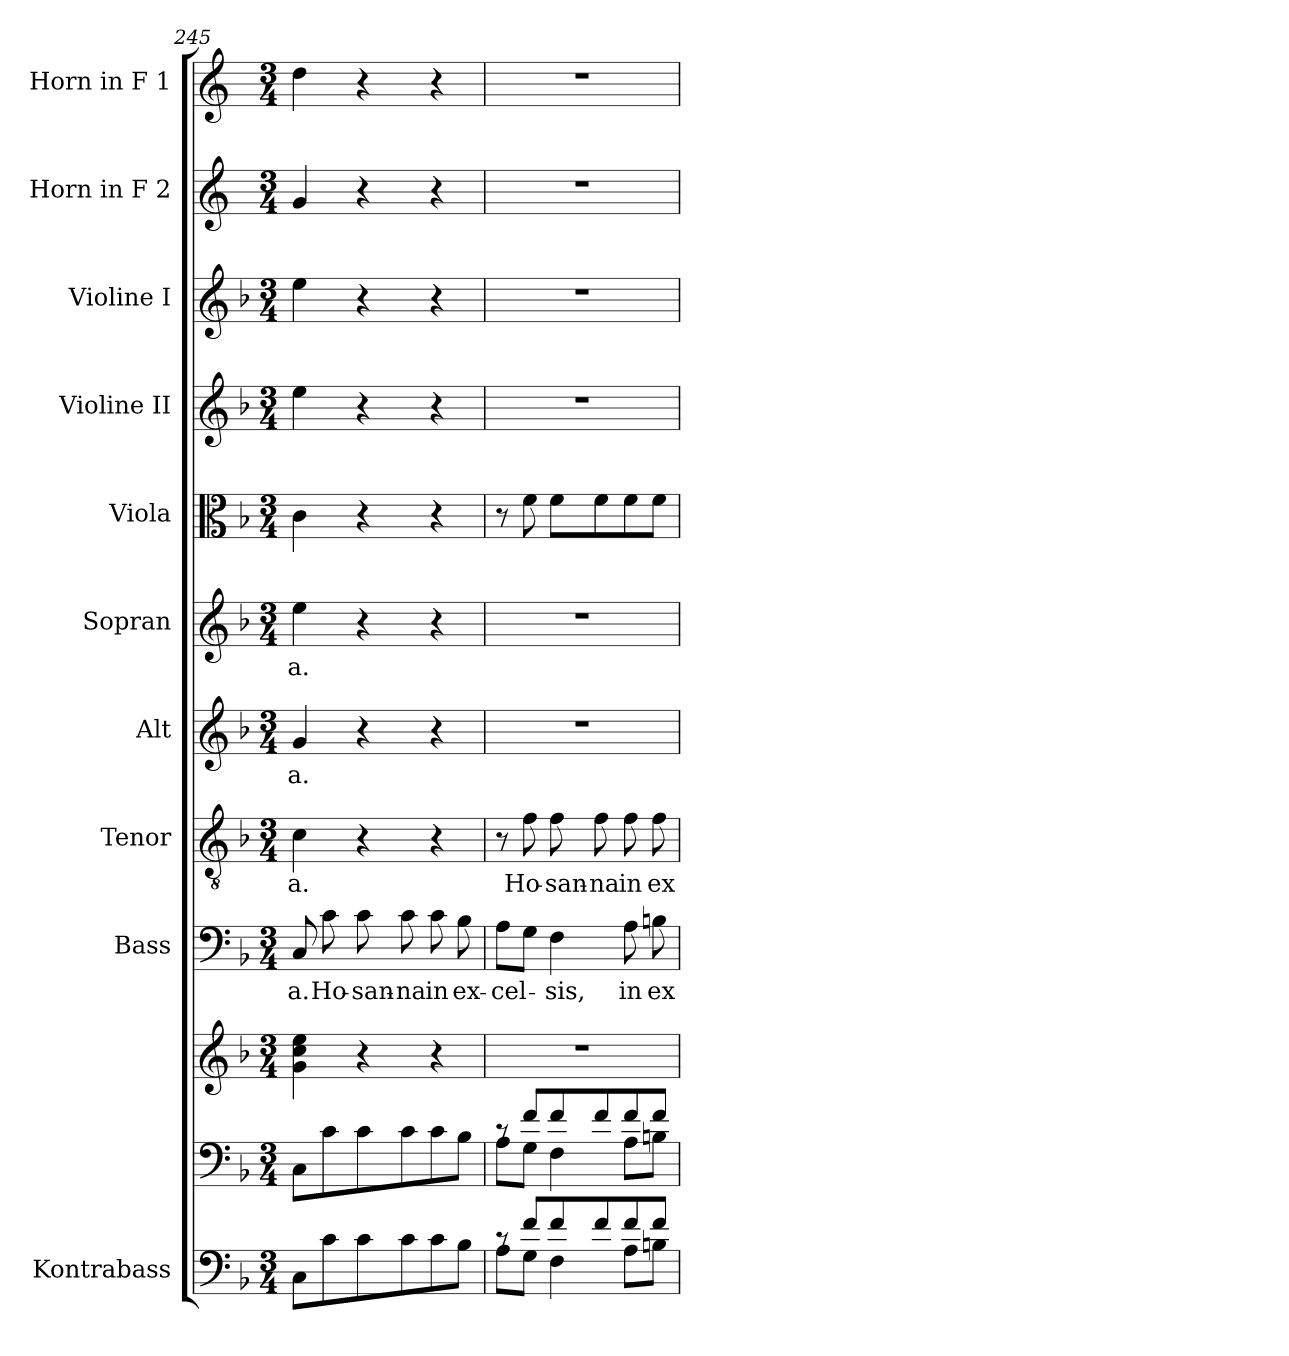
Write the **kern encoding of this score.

**kern	**kern	**kern	**kern	**text	**kern	**text	**kern	**text	**kern	**text	**kern	**kern	**kern	**kern	**kern
*part11	*part10	*part10	*part9	*part9	*part8	*part8	*part7	*part7	*part6	*part6	*part5	*part4	*part3	*part2	*part1
*staff12	*staff11	*staff10	*staff9	*staff9	*staff8	*staff8	*staff7	*staff7	*staff6	*staff6	*staff5	*staff4	*staff3	*staff2	*staff1
*I"Kontrabass	*	*	*I"Bass	*	*I"Tenor	*	*I"Alt	*	*I"Sopran	*	*I"Viola	*I"Violine II	*I"Violine I	*I"Horn in F 2	*I"Horn in F 1
*I'Kb.	*	*	*I'B	*	*I'T	*	*I'A	*	*I'S	*	*I'Vla.	*I'Vl. II	*I'Vl. I	*I'Hrn. 2	*I'Hrn. 1
*clefF4	*clefF4	*clefG2	*clefF4	*	*clefGv2	*	*clefG2	*	*clefG2	*	*clefC3	*clefG2	*clefG2	*clefG2	*clefG2
*ITrd7c12	*	*	*	*	*	*	*	*	*	*	*	*	*	*ITrd4c7	*ITrd4c7
*k[b-]	*k[b-]	*k[b-]	*k[b-]	*	*k[b-]	*	*k[b-]	*	*k[b-]	*	*k[b-]	*k[b-]	*k[b-]	*k[b-]	*k[b-]
*F:	*F:	*F:	*F:	*	*F:	*	*F:	*	*F:	*	*F:	*F:	*F:	*F:	*F:
*M3/4	*M3/4	*M3/4	*M3/4	*	*M3/4	*	*M3/4	*	*M3/4	*	*M3/4	*M3/4	*M3/4	*M3/4	*M3/4
=245	=245	=245	=245	=245	=245	=245	=245	=245	=245	=245	=245	=245	=245	=245	=245
!	!	!	!	!LO:LY:b	!	!LO:LY:b	!	!LO:LY:b	!	!LO:LY:b	!	!	!	!	!
8CC\L	8C\L	4g\ 4cc\ 4ee\	8C/	-a.	4c\	-a.	4g/	-a.	4ee\	-a.	4c\	4ee\	4ee\	4c/	4g\
!	!	!	!	!LO:LY:b	!	!	!	!	!	!	!	!	!	!	!
8C\	8c\	.	8c\	Ho-	.	.	.	.	.	.	.	.	.	.	.
!	!	!	!	!LO:LY:b	!	!	!	!	!	!	!	!	!	!	!
8C\	8c\	4r	8c\	-san-	4r	.	4r	.	4r	.	4r	4r	4r	4r	4r
!	!	!	!	!LO:LY:b	!	!	!	!	!	!	!	!	!	!	!
8C\	8c\	.	8c\	-na	.	.	.	.	.	.	.	.	.	.	.
!	!	!	!	!LO:LY:b	!	!	!	!	!	!	!	!	!	!	!
8C\	8c\	4r	8c\	in	4r	.	4r	.	4r	.	4r	4r	4r	4r	4r
!	!	!	!	!LO:LY:b	!	!	!	!	!	!	!	!	!	!	!
8BB-\J	8B-\J	.	8B-\	ex-	.	.	.	.	.	.	.	.	.	.	.
=246	=246	=246	=246	=246	=246	=246	=246	=246	=246	=246	=246	=246	=246	=246	=246
*^	*^	*	*	*	*	*	*	*	*	*	*	*	*	*	*
!	!	!	!	!	!	!LO:LY:b	!	!	!	!	!	!	!	!	!	!	!
8rc	8AA\L	8rc	8A\L	2.r	8A\L	-cel-	8r	.	2.r	.	2.r	.	8r	2.r	2.r	2.r	2.r
!	!	!	!	!	!	!	!	!LO:LY:b	!	!	!	!	!	!	!	!	!
8F/L	8GG\J	8f/L	8G\J	.	8G\J	.	8f\	Ho-	.	.	.	.	8f\	.	.	.	.
!	!	!	!	!	!	!LO:LY:b	!	!LO:LY:b	!	!	!	!	!	!	!	!	!
8F/	4FF\	8f/	4F\	.	4F\	-sis,	8f\	-san-	.	.	.	.	8f\L	.	.	.	.
!	!	!	!	!	!	!	!	!LO:LY:b	!	!	!	!	!	!	!	!	!
8F/	.	8f/	.	.	.	.	8f\	-na	.	.	.	.	8f\	.	.	.	.
!	!	!	!	!	!	!LO:LY:b	!	!LO:LY:b	!	!	!	!	!	!	!	!	!
8F/	8AA\L	8f/	8A\L	.	8A\	in	8f\	in	.	.	.	.	8f\	.	.	.	.
!	!	!	!	!	!	!LO:LY:b	!	!LO:LY:b	!	!	!	!	!	!	!	!	!
8F/J	8BBn\J	8f/J	8Bn\J	.	8Bn\	ex-	8f\	ex-	.	.	.	.	8f\J	.	.	.	.
*v	*v	*	*	*	*	*	*	*	*	*	*	*	*	*	*	*	*
*	*v	*v	*	*	*	*	*	*	*	*	*	*	*	*	*	*
=	=	=	=	=	=	=	=	=	=	=	=	=	=	=	=
*-	*-	*-	*-	*-	*-	*-	*-	*-	*-	*-	*-	*-	*-	*-	*-
